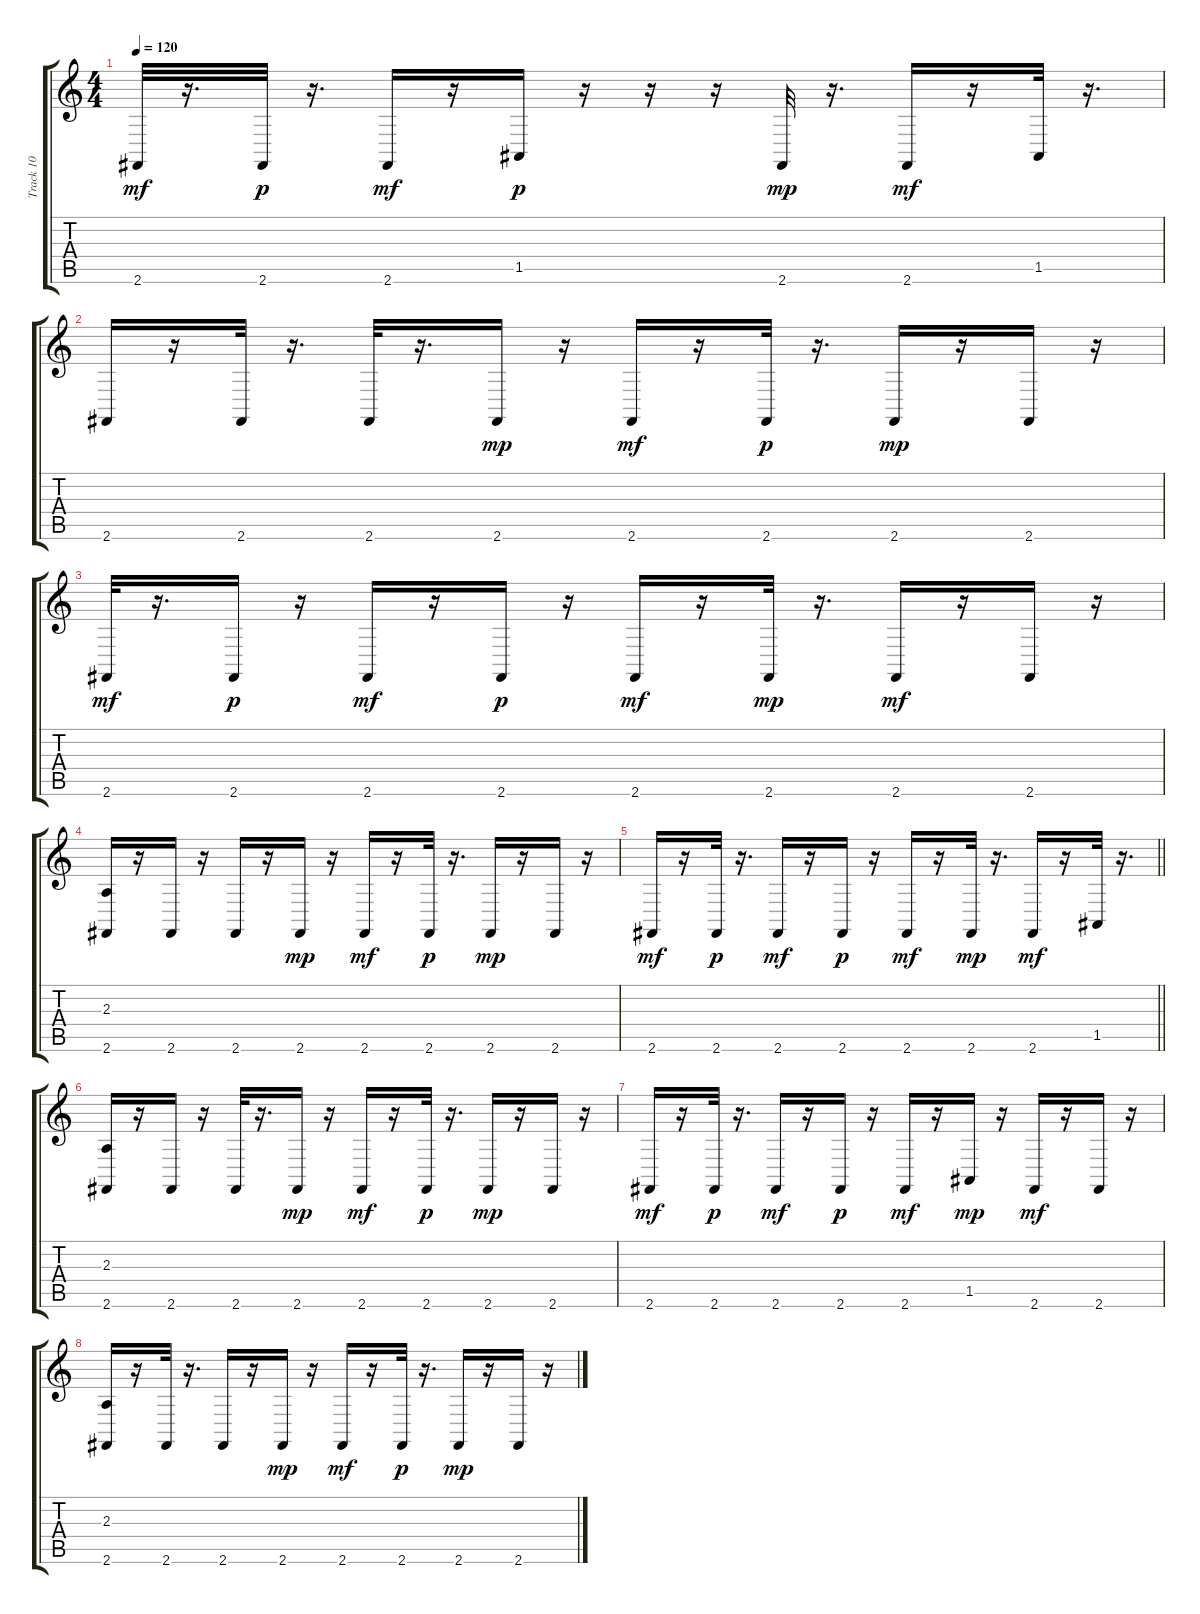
\track ("Track 10" "Track 10") {instrument celesta}
\staff {score tabs}
\tuning (E4 B3 G3 D3 A2 E2) {hide}
\ts (4 4)
\tempo 120
\clef g2
\ks c
2.6.32{dy mf} r.16{d} 2.6.32{dy p} r.16{d} 2.6.16{dy mf} r.16 1.5.16{dy p} r.16 r.16 r.16 2.6.32{dy mp} r.16{d} 2.6.16{dy mf} r.16 1.5.32 r.16{d} |
2.6.16 r.16 2.6.32 r.16{d} 2.6.32 r.16{d} 2.6.16{dy mp} r.16 2.6.16{dy mf} r.16 2.6.32{dy p} r.16{d} 2.6.16{dy mp} r.16 2.6.16 r.16 |
2.6.32{dy mf} r.16{d} 2.6.16{dy p} r.16 2.6.16{dy mf} r.16 2.6.16{dy p} r.16 2.6.16{dy mf} r.16 2.6.32{dy mp} r.16{d} 2.6.16{dy mf} r.16 2.6.16 r.16 |
(2.3 2.6).16 r.16 2.6.16 r.16 2.6.16 r.16 2.6.16{dy mp} r.16 2.6.16{dy mf} r.16 2.6.32{dy p} r.16{d} 2.6.16{dy mp} r.16 2.6.16 r.16 |
\barLineRight lightlight
2.6.16{dy mf} r.16 2.6.32{dy p} r.16{d} 2.6.16{dy mf} r.16 2.6.16{dy p} r.16 2.6.16{dy mf} r.16 2.6.32{dy mp} r.16{d} 2.6.16{dy mf} r.16 1.5.32 r.16{d} |
(2.3 2.6).16 r.16 2.6.16 r.16 2.6.32 r.16{d} 2.6.16{dy mp} r.16 2.6.16{dy mf} r.16 2.6.32{dy p} r.16{d} 2.6.16{dy mp} r.16 2.6.16 r.16 |
2.6.16{dy mf} r.16 2.6.32{dy p} r.16{d} 2.6.16{dy mf} r.16 2.6.16{dy p} r.16 2.6.16{dy mf} r.16 1.5.16{dy mp} r.16 2.6.16{dy mf} r.16 2.6.16 r.16 |
(2.3 2.6).16 r.16 2.6.32 r.16{d} 2.6.16 r.16 2.6.16{dy mp} r.16 2.6.16{dy mf} r.16 2.6.32{dy p} r.16{d} 2.6.16{dy mp} r.16 2.6.16 r.16
